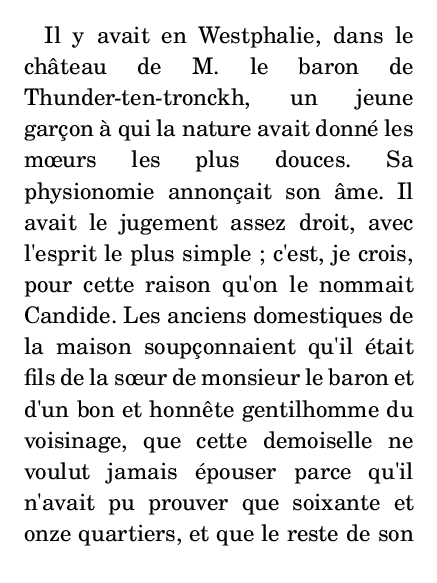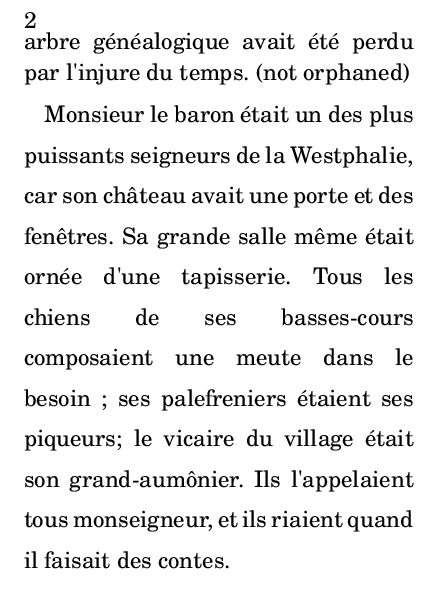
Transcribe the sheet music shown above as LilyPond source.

%% Generated by lilypond-book
%% Options: [exampleindent=10.16\mm,indent=0\mm,line-width=160\mm,paper-height=845.047\pt,paper-width=597.508\pt,papersize='(cons (* 597.508 pt) (* 845.047 pt))]
\include "lilypond-book-preamble.ly"


% ****************************************************************
% Start cut-&-pastable-section
% ****************************************************************

#(ly:set-option 'eps-box-padding 3.000000)



\paper {
  #(set-paper-size '(cons (* 597.508 pt) (* 845.047 pt)))
  indent = 0\mm
  line-width = 160\mm
  % offset the left padding, also add 1mm as lilypond creates cropped
  % images with a little space on the right
  line-width = #(- line-width (* mm  3.000000) (* mm 1))
}

\layout {
  
}




% ****************************************************************
% ly snippet:
% ****************************************************************
\sourcefilename "/lilypond-2.25.21/input/regression/markup-lines.ly"
\sourcefileline 0
\version "2.16.0"

\header {
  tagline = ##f
  texidoc = "Text that can spread over pages is entered with the
@code{\\markuplist} command.  Widowed and orphaned lines are avoided
at the begininng and end of a @code{\\markuplist} containing more
than one line."
}

#(set-default-paper-size "a7")

#(define-markup-list-command (paragraph layout props args) (markup-list?)
  (interpret-markup-list layout props 
   (make-justified-lines-markup-list (cons (make-hspace-markup 2) args))))
\book {
  \markuplist {} % Empty list is handled gracefully
  %% Candide, Voltaire
  \markuplist \override-lines #'(baseline-skip . 3.0) {
    \paragraph { % The final two lines are placed on page 2.
      Il y avait en Westphalie, dans le château de M. le baron de
      Thunder-ten-tronckh, un jeune garçon à qui la nature avait donné
      les mœurs les plus douces.  Sa physionomie annonçait son âme.
      Il avait le jugement assez droit, avec l'esprit le plus simple ;
      c'est, je crois, pour cette raison qu'on le nommait Candide.  Les
      anciens domestiques de la maison soupçonnaient qu'il était fils
      de la sœur de monsieur le baron et d'un bon et honnête
      gentilhomme du voisinage, que cette demoiselle ne voulut jamais
      épouser parce qu'il n'avait pu prouver que soixante et onze
      quartiers, et que le reste de son arbre généalogique avait été
      perdu par l'injure du temps. (not orphaned)
    }
  }
  \markuplist \override-lines #'(baseline-skip . 3.9) {
    \paragraph {
      Monsieur le baron était un des plus puissants seigneurs de la
      Westphalie, car son château avait une porte et des fenêtres.  Sa
      grande salle même était ornée d'une tapisserie.  Tous les chiens
      de ses basses-cours composaient une meute dans le besoin ; ses
      palefreniers étaient ses piqueurs; le vicaire du village était
      son grand-aumônier.  Ils l'appelaient tous monseigneur, et ils
      riaient quand il faisait des contes.
    }
  }
  \markuplist {
    \paragraph { % A single-line paragraph may be orphaned
      Madame la ... (may be orphaned)
    }
  }
}



% ****************************************************************
% end ly snippet
% ****************************************************************
